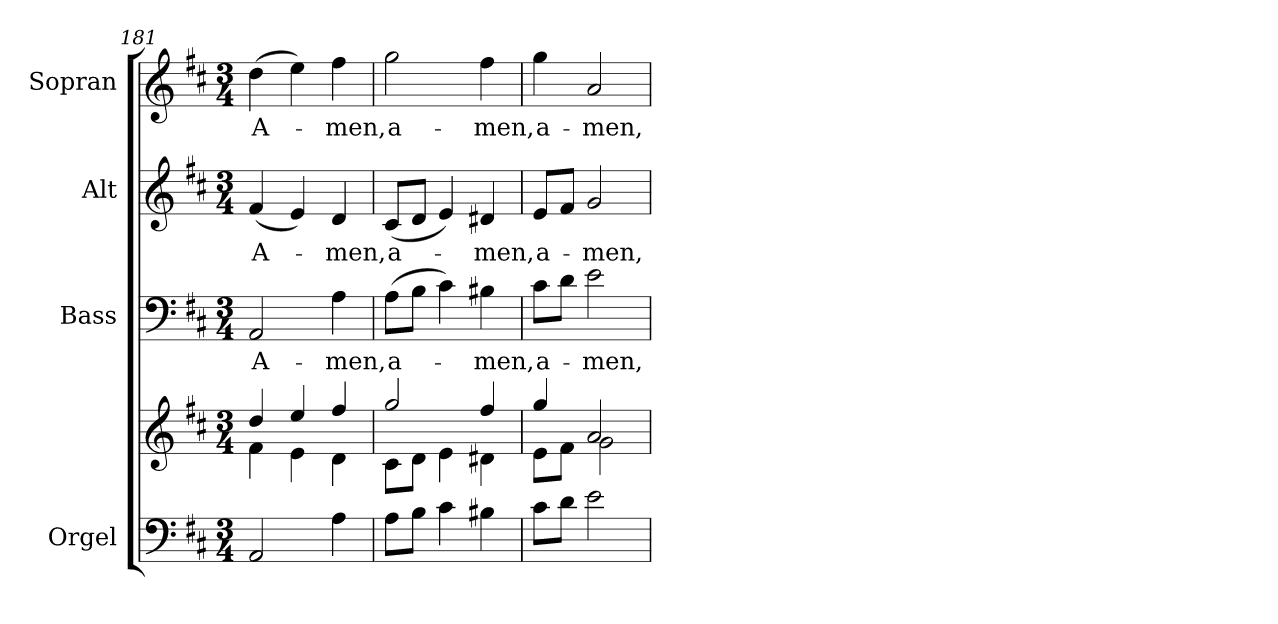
**kern	**kern	**kern	**text	**kern	**text	**kern	**text
*part4	*part4	*part3	*part3	*part2	*part2	*part1	*part1
*staff5	*staff4	*staff3	*staff3	*staff2	*staff2	*staff1	*staff1
*I"Orgel	*	*I"Bass	*	*I"Alt	*	*I"Sopran	*
*	*	*I'B.	*	*I'A.	*	*I'S.	*
*clefF4	*clefG2	*clefF4	*	*clefG2	*	*clefG2	*
*k[f#c#]	*k[f#c#]	*k[f#c#]	*	*k[f#c#]	*	*k[f#c#]	*
*D:	*D:	*D:	*	*D:	*	*D:	*
*M3/4	*M3/4	*M3/4	*	*M3/4	*	*M3/4	*
=181	=181	=181	=181	=181	=181	=181	=181
*	*^	*	*	*	*	*	*
!	!	!	!	!LO:LY:b	!	!LO:LY:b	!	!LO:LY:b
2AA/	4dd/	4f#\	2AA/	A-	(<4f#/	A-	(>4dd\	A-
.	4ee/	4e\	.	.	4e/)	.	4ee\)	.
!	!	!	!	!LO:LY:b	!	!LO:LY:b	!	!LO:LY:b
4A\	4ff#/	4d\	4A\	-men,	4d/	-men,	4ff#\	-men,
!!LO:PB:g=z
=182	=182	=182	=182	=182	=182	=182	=182	=182
!	!	!	!	!LO:LY:b	!	!LO:LY:b	!	!LO:LY:b
8A\L	2gg/	8c#\L	(>8A\L	a-	(<8c#/L	a-	2gg\	a-
8B\J	.	8d\J	8B\J	.	8d/J	.	.	.
4c#\	.	4e\	4c#\)	.	4e/)	.	.	.
!	!	!	!	!LO:LY:b	!	!LO:LY:b	!	!LO:LY:b
4B#X\	4ff#/	4d#X\	4B#X\	-men,	4d#X/	-men,	4ff#\	-men,
=183	=183	=183	=183	=183	=183	=183	=183	=183
!	!	!	!	!LO:LY:b	!	!LO:LY:b	!	!LO:LY:b
8c#\L	4gg/	8e\L	8c#\L	a-	8e/L	a-	4gg\	a-
8d\J	.	8f#\J	8d\J	.	8f#/J	.	.	.
!	!	!	!	!LO:LY:b	!	!LO:LY:b	!	!LO:LY:b
2e\	2a/	2g\	2e\	-men,	2g/	-men,	2a/	-men,
*	*v	*v	*	*	*	*	*	*
=	=	=	=	=	=	=	=
*-	*-	*-	*-	*-	*-	*-	*-
